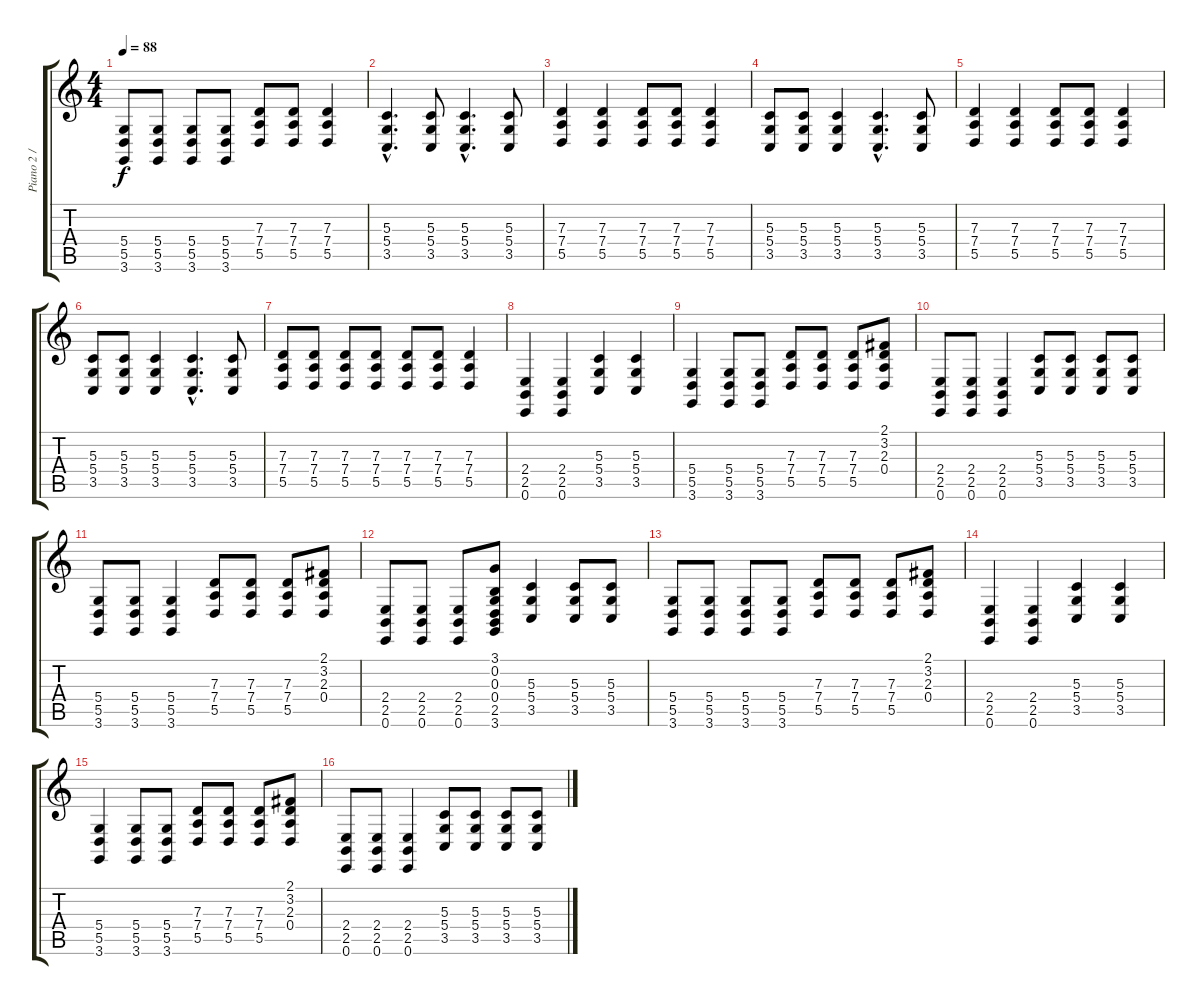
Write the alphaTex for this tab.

\track ("Piano 2 / 3rd Guitar" "Piano 2 / ") {instrument acousticgrandpiano}
\staff {score tabs}
\tuning (E4 B3 G3 D3 A2 E2) {hide}
\ts (4 4)
\tempo 88
\clef g2
\ks c
(5.4 5.5 3.6).8{dy f} (5.4 5.5 3.6).8 (5.4 5.5 3.6).8 (5.4 5.5 3.6).8 (7.3 7.4 5.5).8 (7.3 7.4 5.5).8 (7.3 7.4 5.5).4 |
(5.3{hac} 5.4{hac} 3.5{hac}).4{d} (5.3 5.4 3.5).8 (5.3{hac} 5.4{hac} 3.5{hac}).4{d} (5.3 5.4 3.5).8 |
(7.3 7.4 5.5).4 (7.3 7.4 5.5).4 (7.3 7.4 5.5).8 (7.3 7.4 5.5).8 (7.3 7.4 5.5).4 |
(5.3 5.4 3.5).8 (5.3 5.4 3.5).8 (5.3 5.4 3.5).4 (5.3{hac} 5.4{hac} 3.5{hac}).4{d} (5.3 5.4 3.5).8 |
(7.3 7.4 5.5).4 (7.3 7.4 5.5).4 (7.3 7.4 5.5).8 (7.3 7.4 5.5).8 (7.3 7.4 5.5).4 |
(5.3 5.4 3.5).8 (5.3 5.4 3.5).8 (5.3 5.4 3.5).4 (5.3{hac} 5.4{hac} 3.5{hac}).4{d} (5.3 5.4 3.5).8 |
(7.3 7.4 5.5).8 (7.3 7.4 5.5).8 (7.3 7.4 5.5).8 (7.3 7.4 5.5).8 (7.3 7.4 5.5).8 (7.3 7.4 5.5).8 (7.3 7.4 5.5).4 |
(2.4 2.5 0.6).4 (2.4 2.5 0.6).4 (5.3 5.4 3.5).4 (5.3 5.4 3.5).4 |
(5.4 5.5 3.6).4 (5.4 5.5 3.6).8 (5.4 5.5 3.6).8 (7.3 7.4 5.5).8 (7.3 7.4 5.5).8 (7.3 7.4 5.5).8 (2.1 3.2 2.3 0.4).8 |
(2.4 2.5 0.6).8 (2.4 2.5 0.6).8 (2.4 2.5 0.6).4 (5.3 5.4 3.5).8 (5.3 5.4 3.5).8 (5.3 5.4 3.5).8 (5.3 5.4 3.5).8 |
(5.4 5.5 3.6).8 (5.4 5.5 3.6).8 (5.4 5.5 3.6).4 (7.3 7.4 5.5).8 (7.3 7.4 5.5).8 (7.3 7.4 5.5).8 (2.1 3.2 2.3 0.4).8 |
(2.4 2.5 0.6).8 (2.4 2.5 0.6).8 (2.4 2.5 0.6).8 (3.1 0.2 0.3 0.4 2.5 3.6).8 (5.3 5.4 3.5).4 (5.3 5.4 3.5).8 (5.3 5.4 3.5).8 |
(5.4 5.5 3.6).8 (5.4 5.5 3.6).8 (5.4 5.5 3.6).8 (5.4 5.5 3.6).8 (7.3 7.4 5.5).8 (7.3 7.4 5.5).8 (7.3 7.4 5.5).8 (2.1 3.2 2.3 0.4).8 |
(2.4 2.5 0.6).4 (2.4 2.5 0.6).4 (5.3 5.4 3.5).4 (5.3 5.4 3.5).4 |
(5.4 5.5 3.6).4 (5.4 5.5 3.6).8 (5.4 5.5 3.6).8 (7.3 7.4 5.5).8 (7.3 7.4 5.5).8 (7.3 7.4 5.5).8 (2.1 3.2 2.3 0.4).8 |
(2.4 2.5 0.6).8 (2.4 2.5 0.6).8 (2.4 2.5 0.6).4 (5.3 5.4 3.5).8 (5.3 5.4 3.5).8 (5.3 5.4 3.5).8 (5.3 5.4 3.5).8
